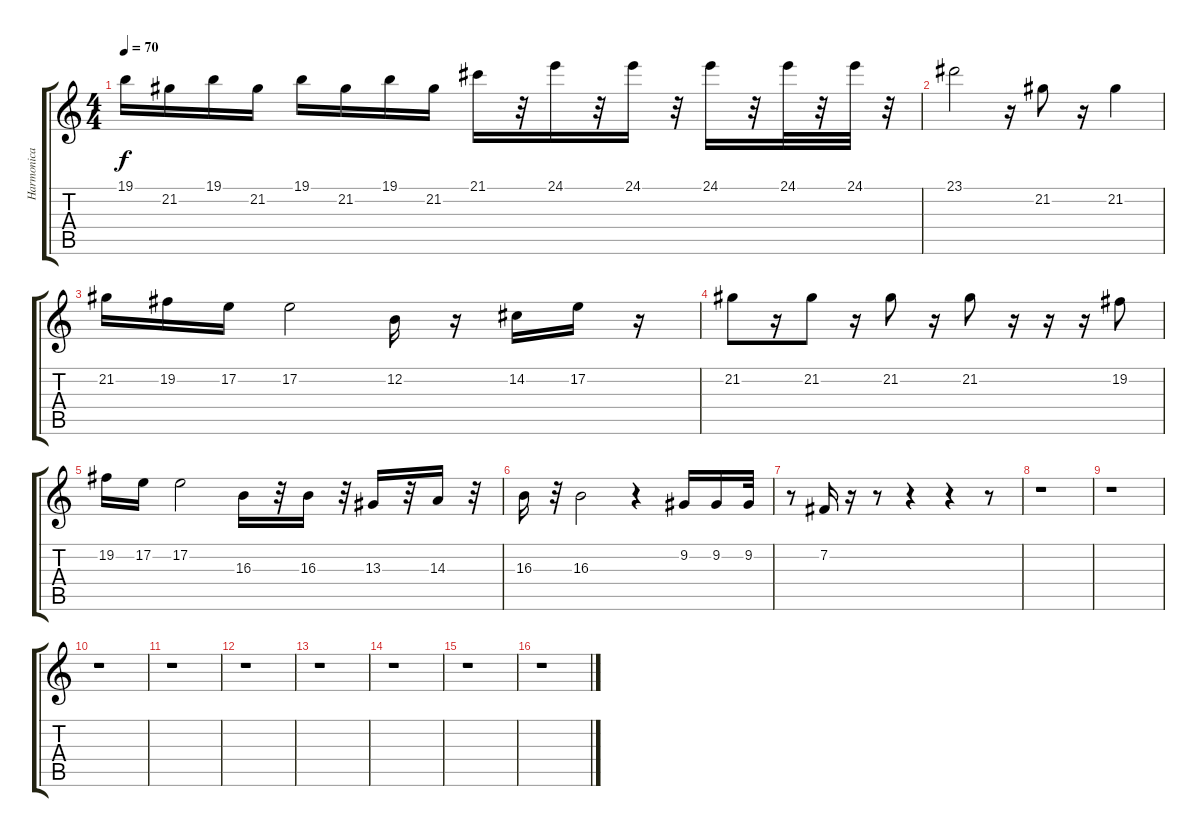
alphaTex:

\track ("Harmonica" "Harmonica") {instrument harmonica}
\staff {score tabs}
\tuning (E4 B3 G3 D3 A2 E2) {hide}
\ts (4 4)
\tempo 70
\clef g2
\ks c
19.1.16{dy f} 21.2.16 19.1.16 21.2.16 19.1.16 21.2.16 19.1.16 21.2.16 21.1.16 r.32 24.1.16 r.32 24.1.16 r.32 24.1.16 r.32 24.1.32 r.32 24.1.32 r.32 |
23.1.2 r.16 21.2.8 r.16 21.2.4 |
21.2.16 19.2.16 17.2.16 17.2.2 12.2.16 r.16 14.2.16 17.2.16 r.16 |
21.2.8 r.16 21.2.8 r.16 21.2.8 r.16 21.2.8 r.16 r.16 r.16 19.2.8 |
19.2.16 17.2.16 17.2.2 16.3.16 r.32 16.3.16 r.32 13.3.16 r.32 14.3.16 r.32 |
16.3.16 r.32 16.3.2 r.4 9.2.16 9.2.16 9.2.32 |
r.8 7.2.16 r.16 r.8 r.4 r.4 r.8 |
r.1 |
r.1 |
r.1 |
r.1 |
r.1 |
r.1 |
r.1 |
r.1 |
r.1
